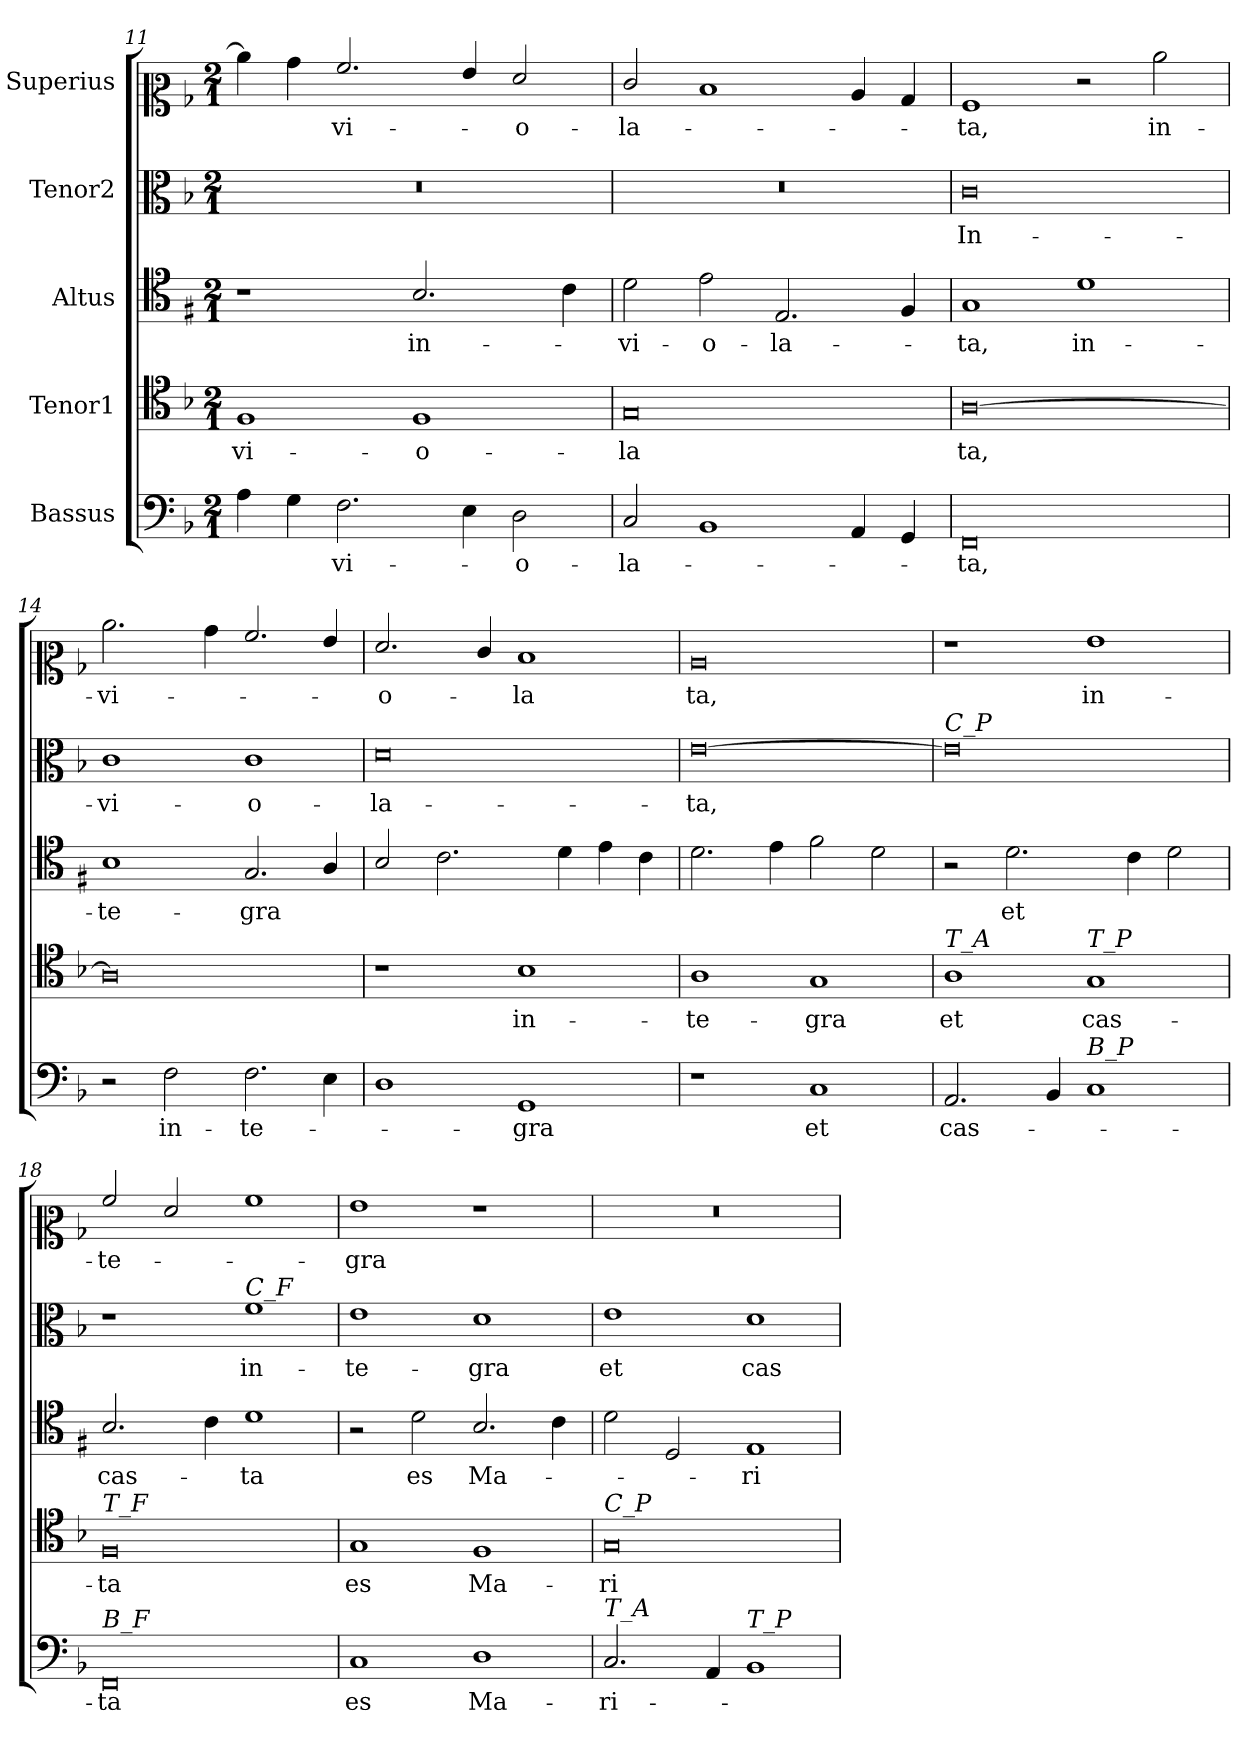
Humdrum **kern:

**kern	**text	**kern	**text	**kern	**text	**kern	**text	**kern	**text
*part5	*part5	*part4	*part4	*part3	*part3	*part2	*part2	*part1	*part1
*staff5	*staff5	*staff4	*staff4	*staff3	*staff3	*staff2	*staff2	*staff1	*staff1
*I"Bassus	*	*I"Tenor1	*	*I"Altus	*	*I"Tenor2	*	*I"Superius	*
*clefF4	*	*clefC4	*	*clefC4	*	*clefC3	*	*clefC2	*
*	*	*	*	*ITrd1c2	*	*	*	*	*
*k[b-]	*	*k[b-]	*	*k[b-]	*	*k[b-]	*	*k[b-]	*
*M2/1	*	*M2/1	*	*M2/1	*	*M2/1	*	*M2/1	*
=11	=11	=11	=11	=11	=11	=11	=11	=11	=11
!	!	!	!LO:LY:b	!	!	!	!	!	!
4A\	.	1F	-vi-	1r	.	0r	.	4cc\]	.
4G\	.	.	.	.	.	.	.	4b-\	.
!	!LO:LY:b	!	!	!	!	!	!	!	!LO:LY:b
2.F\	-vi-	.	.	.	.	.	.	2.a/	-vi-
!	!	!	!LO:LY:b	!	!LO:LY:b	!	!	!	!
.	.	1F	-o-	2.A/	in-	.	.	.	.
4E\	.	.	.	.	.	.	.	4g/	.
!	!LO:LY:b	!	!	!	!	!	!	!	!LO:LY:b
2D\	-o-	.	.	.	.	.	.	2f/	-o-
.	.	.	.	4B-\	.	.	.	.	.
=12	=12	=12	=12	=12	=12	=12	=12	=12	=12
!	!LO:LY:b	!	!LO:LY:b	!	!LO:LY:b	!	!	!	!LO:LY:b
2C/	-la-	0G	-la	2c\	-vi-	0r	.	2e/	-la-
!	!	!	!	!	!LO:LY:b	!	!	!	!
1BB-	.	.	.	2d\	-o-	.	.	1d	.
!	!	!	!	!	!LO:LY:b	!	!	!	!
.	.	.	.	2.D/	-la-	.	.	.	.
4AA/	.	.	.	.	.	.	.	4c/	.
4GG/	.	.	.	4E/	.	.	.	4B-/	.
=13	=13	=13	=13	=13	=13	=13	=13	=13	=13
!	!LO:LY:b	!	!LO:LY:b	!	!LO:LY:b	!	!LO:LY:b	!	!LO:LY:b
0FF	-ta,	[0A	ta,	1F	-ta,	0c	In-	1A	-ta,
!	!	!	!	!	!LO:LY:b	!	!	!	!
.	.	.	.	1c	in-	.	.	2r	.
!	!	!	!	!	!	!	!	!	!LO:LY:b
.	.	.	.	.	.	.	.	2cc\	in-
=14	=14	=14	=14	=14	=14	=14	=14	=14	=14
!	!	!	!	!	!LO:LY:b	!	!LO:LY:b	!	!LO:LY:b
2r	.	0A]	.	1A	-te-	1c	-vi-	2.cc\	-vi-
!	!LO:LY:b	!	!	!	!	!	!	!	!
2F\	in-	.	.	.	.	.	.	.	.
.	.	.	.	.	.	.	.	4b-\	.
!	!LO:LY:b	!	!	!	!LO:LY:b	!	!LO:LY:b	!	!
2.F\	-te-	.	.	2.F/	-gra	1c	-o-	2.a/	.
4E\	.	.	.	4G/	.	.	.	4g/	.
=15	=15	=15	=15	=15	=15	=15	=15	=15	=15
!	!	!	!	!	!	!	!LO:LY:b	!	!LO:LY:b
1D	.	1r	.	2A/	.	0d	-la-	2.f/	-o-
.	.	.	.	2.B-\	.	.	.	.	.
.	.	.	.	.	.	.	.	4e/	.
!	!LO:LY:b	!	!LO:LY:b	!	!	!	!	!	!LO:LY:b
1GG	-gra	1B-	in-	.	.	.	.	1d	-la
.	.	.	.	4c\	.	.	.	.	.
.	.	.	.	4d\	.	.	.	.	.
.	.	.	.	4B-\	.	.	.	.	.
=16	=16	=16	=16	=16	=16	=16	=16	=16	=16
!	!	!	!LO:LY:b	!	!	!	!LO:LY:b	!	!LO:LY:b
1r	.	1A	-te-	2.c\	.	[0e	-ta,	0c	ta,
.	.	.	.	4d\	.	.	.	.	.
!	!LO:LY:b	!	!LO:LY:b	!	!	!	!	!	!
1C	et	1G	-gra	2e\	.	.	.	.	.
.	.	.	.	2c\	.	.	.	.	.
!!LO:LB:g=z
=17	=17	=17	=17	=17	=17	=17	=17	=17	=17
!	!	!	!	!	!	!LO:TX:a:i:t=C_P	!	!	!
!	!	!LO:TX:a:i:t=T_A	!	!	!	!	!	!	!
!	!LO:LY:b	!	!LO:LY:b	!	!	!	!	!	!
2.AA/	cas-	1A	et	2r	.	0e]	.	1r	.
!	!	!	!	!	!LO:LY:b	!	!	!	!
.	.	.	.	2.c\	et	.	.	.	.
4BB-/	.	.	.	.	.	.	.	.	.
!	!	!LO:TX:a:i:t=T_P	!	!	!	!	!	!	!
!LO:TX:a:i:t=B_P	!	!	!	!	!	!	!	!	!
!	!	!	!LO:LY:b	!	!	!	!	!	!LO:LY:b
1C	.	1G	cas-	.	.	.	.	1g	in-
.	.	.	.	4B-\	.	.	.	.	.
.	.	.	.	2c\	.	.	.	.	.
=18	=18	=18	=18	=18	=18	=18	=18	=18	=18
!	!	!LO:TX:a:i:t=T_F	!	!	!	!	!	!	!
!LO:TX:a:i:t=B_F	!	!	!	!	!	!	!	!	!
!	!LO:LY:b	!	!LO:LY:b	!	!LO:LY:b	!	!	!	!LO:LY:b
0FF	-ta	0F	-ta	2.A/	cas-	1r	.	2a/	-te-
.	.	.	.	.	.	.	.	2f/	.
.	.	.	.	4B-\	.	.	.	.	.
!	!	!	!	!	!	!LO:TX:a:i:t=C_F	!	!	!
!	!	!	!	!	!LO:LY:b	!	!LO:LY:b	!	!
.	.	.	.	1c	-ta	1f	in-	1a	.
=19	=19	=19	=19	=19	=19	=19	=19	=19	=19
!	!LO:LY:b	!	!LO:LY:b	!	!	!	!LO:LY:b	!	!LO:LY:b
1C	es	1G	es	2r	.	1e	-te-	1g	-gra
!	!	!	!	!	!LO:LY:b	!	!	!	!
.	.	.	.	2c\	es	.	.	.	.
!	!LO:LY:b	!	!LO:LY:b	!	!LO:LY:b	!	!LO:LY:b	!	!
1D	Ma-	1F	Ma-	2.A/	Ma-	1d	-gra	1r	.
.	.	.	.	4B-\	.	.	.	.	.
=20	=20	=20	=20	=20	=20	=20	=20	=20	=20
!	!	!LO:TX:a:i:t=C_P	!	!	!	!	!	!	!
!LO:TX:a:i:t=T_A	!	!	!	!	!	!	!	!	!
!	!LO:LY:b	!	!LO:LY:b	!	!	!	!LO:LY:b	!	!
2.C/	-ri-	0G	-ri-	2c\	.	1e	et	0r	.
.	.	.	.	2C/	.	.	.	.	.
4AA/	.	.	.	.	.	.	.	.	.
!LO:TX:a:i:t=T_P	!	!	!	!	!	!	!	!	!
!	!	!	!	!	!LO:LY:b	!	!LO:LY:b	!	!
1BB-	.	.	.	1D	-ri-	1d	cas-	.	.
=	=	=	=	=	=	=	=	=	=
*-	*-	*-	*-	*-	*-	*-	*-	*-	*-
